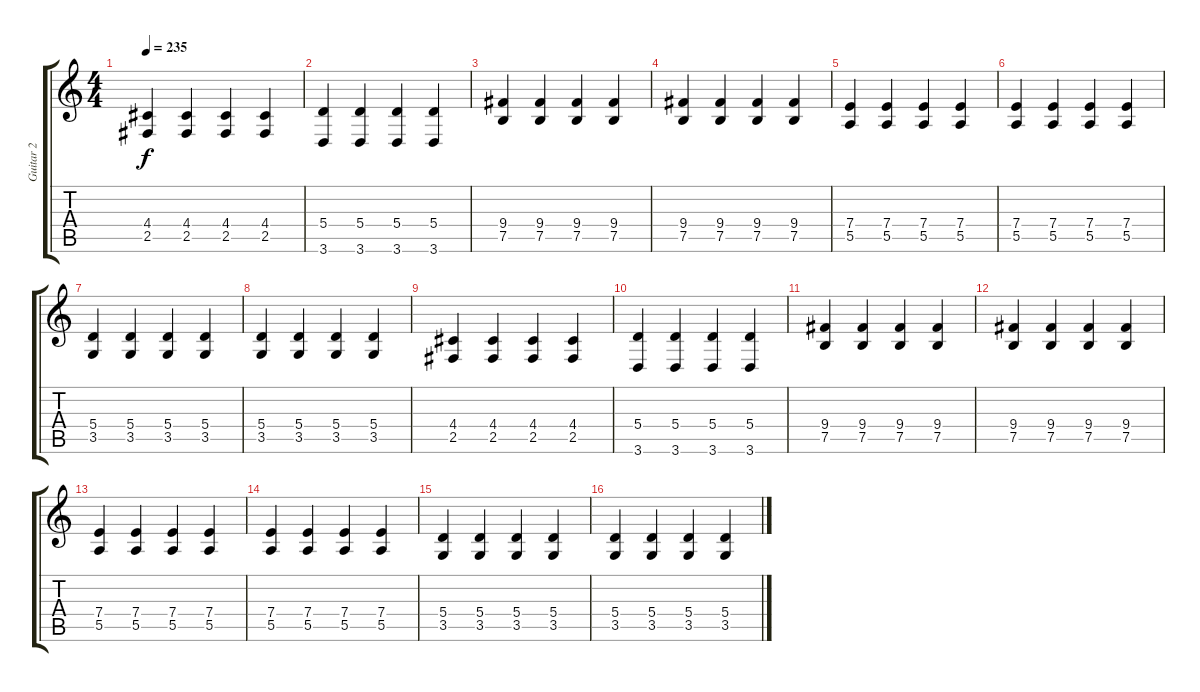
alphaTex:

\track ("Guitar 2" "Guitar 2") {instrument distortionguitar}
\staff {score tabs}
\tuning (B3 Gb3 D3 A2 E2 B1) {hide}
\ts (4 4)
\tempo 235
\clef g2
\ks c
(4.4 2.5).4{dy f} (4.4 2.5).4 (4.4 2.5).4 (4.4 2.5).4 |
(5.4 3.6).4 (5.4 3.6).4 (5.4 3.6).4 (5.4 3.6).4 |
(9.4 7.5).4 (9.4 7.5).4 (9.4 7.5).4 (9.4 7.5).4 |
(9.4 7.5).4 (9.4 7.5).4 (9.4 7.5).4 (9.4 7.5).4 |
(7.4 5.5).4 (7.4 5.5).4 (7.4 5.5).4 (7.4 5.5).4 |
(7.4 5.5).4 (7.4 5.5).4 (7.4 5.5).4 (7.4 5.5).4 |
(5.4 3.5).4 (5.4 3.5).4 (5.4 3.5).4 (5.4 3.5).4 |
(5.4 3.5).4 (5.4 3.5).4 (5.4 3.5).4 (5.4 3.5).4 |
(4.4 2.5).4 (4.4 2.5).4 (4.4 2.5).4 (4.4 2.5).4 |
(5.4 3.6).4 (5.4 3.6).4 (5.4 3.6).4 (5.4 3.6).4 |
(9.4 7.5).4 (9.4 7.5).4 (9.4 7.5).4 (9.4 7.5).4 |
(9.4 7.5).4 (9.4 7.5).4 (9.4 7.5).4 (9.4 7.5).4 |
(7.4 5.5).4 (7.4 5.5).4 (7.4 5.5).4 (7.4 5.5).4 |
(7.4 5.5).4 (7.4 5.5).4 (7.4 5.5).4 (7.4 5.5).4 |
(5.4 3.5).4 (5.4 3.5).4 (5.4 3.5).4 (5.4 3.5).4 |
(5.4 3.5).4 (5.4 3.5).4 (5.4 3.5).4 (5.4 3.5).4
